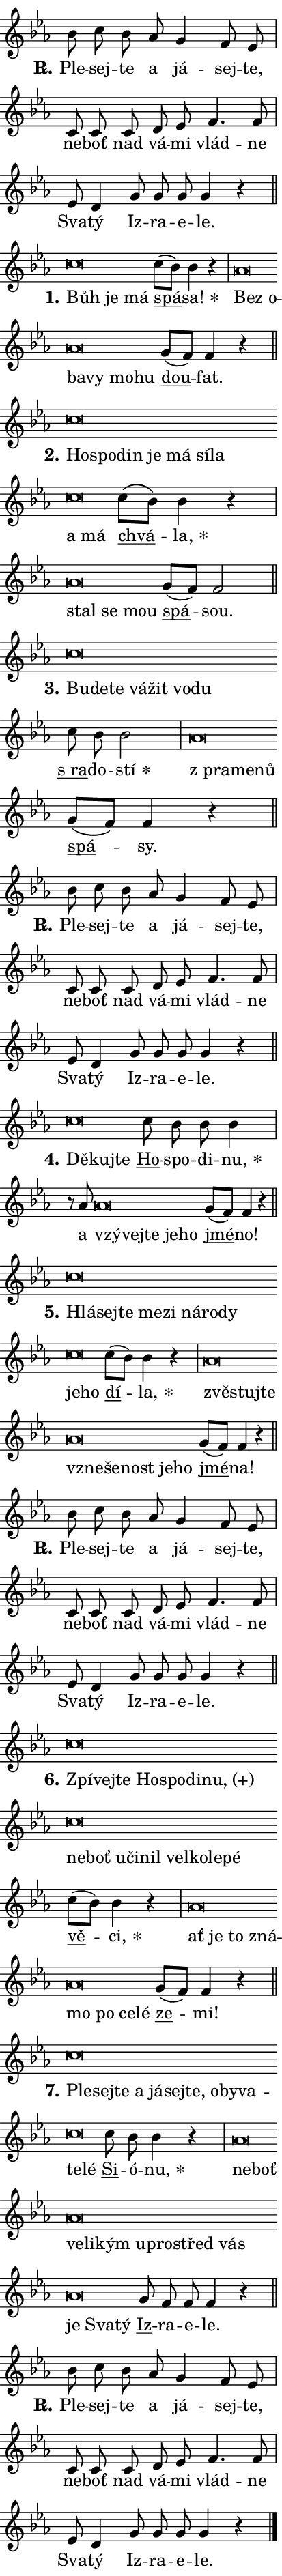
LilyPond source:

\version "2.24.0"
\header { tagline = "" }
\paper {
  indent = 0\cm
  top-margin = 0\cm
  right-margin = 0.13\cm % to fit lyric hyphens
  bottom-margin = 0\cm
  left-margin = 0\cm
  paper-width = 7\cm
  page-breaking = #ly:one-page-breaking
  system-system-spacing.basic-distance = #11
  score-system-spacing.basic-distance = #11
  ragged-last = ##f
}


%% Author: Thomas Morley
%% https://lists.gnu.org/archive/html/lilypond-user/2020-05/msg00002.html
#(define (line-position grob)
"Returns position of @var[grob} in current system:
   @code{'start}, if at first time-step
   @code{'end}, if at last time-step
   @code{'middle} otherwise
"
  (let* ((col (ly:item-get-column grob))
         (ln (ly:grob-object col 'left-neighbor))
         (rn (ly:grob-object col 'right-neighbor))
         (col-to-check-left (if (ly:grob? ln) ln col))
         (col-to-check-right (if (ly:grob? rn) rn col))
         (break-dir-left
           (and
             (ly:grob-property col-to-check-left 'non-musical #f)
             (ly:item-break-dir col-to-check-left)))
         (break-dir-right
           (and
             (ly:grob-property col-to-check-right 'non-musical #f)
             (ly:item-break-dir col-to-check-right))))
        (cond ((eqv? 1 break-dir-left) 'start)
              ((eqv? -1 break-dir-right) 'end)
              (else 'middle))))

#(define (tranparent-at-line-position vctor)
  (lambda (grob)
  "Relying on @code{line-position} select the relevant enry from @var{vctor}.
Used to determine transparency,"
    (case (line-position grob)
      ((end) (not (vector-ref vctor 0)))
      ((middle) (not (vector-ref vctor 1)))
      ((start) (not (vector-ref vctor 2))))))

noteHeadBreakVisibility =
#(define-music-function (break-visibility)(vector?)
"Makes @code{NoteHead}s transparent relying on @var{break-visibility}"
#{
  \override NoteHead.transparent =
    #(tranparent-at-line-position break-visibility)
#})

#(define delete-ledgers-for-transparent-note-heads
  (lambda (grob)
    "Reads whether a @code{NoteHead} is transparent.
If so this @code{NoteHead} is removed from @code{'note-heads} from
@var{grob}, which is supposed to be @code{LedgerLineSpanner}.
As a result ledgers are not printed for this @code{NoteHead}"
    (let* ((nhds-array (ly:grob-object grob 'note-heads))
           (nhds-list
             (if (ly:grob-array? nhds-array)
                 (ly:grob-array->list nhds-array)
                 '()))
           ;; Relies on the transparent-property being done before
           ;; Staff.LedgerLineSpanner.after-line-breaking is executed.
           ;; This is fragile ...
           (to-keep
             (remove
               (lambda (nhd)
                 (ly:grob-property nhd 'transparent #f))
               nhds-list)))
      ;; TODO find a better method to iterate over grob-arrays, similiar
      ;; to filter/remove etc for lists
      ;; For now rebuilt from scratch
      (set! (ly:grob-object grob 'note-heads)  '())
      (for-each
        (lambda (nhd)
          (ly:pointer-group-interface::add-grob grob 'note-heads nhd))
        to-keep))))

squashNotes = {
  \override NoteHead.X-extent = #'(-0.2 . 0.2)
  \override NoteHead.Y-extent = #'(-0.75 . 0)
  \override NoteHead.stencil =
    #(lambda (grob)
       (let ((pos (ly:grob-property grob 'staff-position)))
         (begin
           (if (< pos -7) (display "ERROR: Lower brevis then expected\n") (display ""))
           (if (<= pos -6) ly:text-interface::print ly:note-head::print))))
}
unSquashNotes = {
  \revert NoteHead.X-extent
  \revert NoteHead.Y-extent
  \revert NoteHead.stencil
}

hideNotes = \noteHeadBreakVisibility #begin-of-line-visible
unHideNotes = \noteHeadBreakVisibility #all-visible

% work-around for resetting accidentals
% https://lilypond.org/doc/v2.23/Documentation/notation/displaying-rhythms#unmetered-music
cadenzaMeasure = {
  \cadenzaOff
  \partial 1024 s1024
  \cadenzaOn
}

#(define-markup-command (accent layout props text) (markup?)
  "Underline accented syllable"
  (interpret-markup layout props
    #{\markup \override #'(offset . 4.3) \underline { #text }#}))

responsum = \markup \concat {
  "R" \hspace #-1.05 \path #0.1 #'((moveto 0 0.07) (lineto 0.9 0.8)) \hspace #0.05 "."
}

spaceSize = #0.6828661417322834 % exact space size for TeX Gyre Schola

\layout {
  \context {
    \Staff
    \remove "Time_signature_engraver"
    \override LedgerLineSpanner.after-line-breaking = #delete-ledgers-for-transparent-note-heads
  }
  \context {
    \Lyrics {
      \override LyricSpace.minimum-distance = \spaceSize
      \override LyricText.font-name = #"TeX Gyre Schola"
      \override LyricText.font-size = 1
      \override StanzaNumber.font-name = #"TeX Gyre Schola Bold"
      \override StanzaNumber.font-size = 1
    }
  }
  \context {
    \Score 
    \override NoteHead.text =
      #(lambda (grob) 
        (let ((pos (ly:grob-property grob 'staff-position)))
          #{\markup {
            \combine
              \halign #-0.55 \raise #(if (= pos -6) 0 0.5) \override #'(thickness . 2) \draw-line #'(3.2 . 0)
              \musicglyph "noteheads.sM1"
          }#}))
  }
}

% magnetic-lyrics.ily
%
%   written by
%     Jean Abou Samra <jean@abou-samra.fr>
%     Werner Lemberg <wl@gnu.org>
%
%   adapted by
%     Jiri Hon <jiri.hon@gmail.com>
%
% Version 2022-Apr-15

% https://www.mail-archive.com/lilypond-user@gnu.org/msg149350.html

#(define (Left_hyphen_pointer_engraver context)
   "Collect syllable-hyphen-syllable occurrences in lyrics and store
them in properties.  This engraver only looks to the left.  For
example, if the lyrics input is @code{foo -- bar}, it does the
following.

@itemize @bullet
@item
Set the @code{text} property of the @code{LyricHyphen} grob between
@q{foo} and @q{bar} to @code{foo}.

@item
Set the @code{left-hyphen} property of the @code{LyricText} grob with
text @q{foo} to the @code{LyricHyphen} grob between @q{foo} and
@q{bar}.
@end itemize

Use this auxiliary engraver in combination with the
@code{lyric-@/text::@/apply-@/magnetic-@/offset!} hook."
   (let ((hyphen #f)
         (text #f))
     (make-engraver
      (acknowledgers
       ((lyric-syllable-interface engraver grob source-engraver)
        (set! text grob)))
      (end-acknowledgers
       ((lyric-hyphen-interface engraver grob source-engraver)
        ;(when (not (grob::has-interface grob 'lyric-space-interface))
          (set! hyphen grob)));)
      ((stop-translation-timestep engraver)
       (when (and text hyphen)
         (ly:grob-set-object! text 'left-hyphen hyphen))
       (set! text #f)
       (set! hyphen #f)))))

#(define (lyric-text::apply-magnetic-offset! grob)
   "If the space between two syllables is less than the value in
property @code{LyricText@/.details@/.squash-threshold}, move the right
syllable to the left so that it gets concatenated with the left
syllable.

Use this function as a hook for
@code{LyricText@/.after-@/line-@/breaking} if the
@code{Left_@/hyphen_@/pointer_@/engraver} is active."
   (let ((hyphen (ly:grob-object grob 'left-hyphen #f)))
     (when hyphen
       (let ((left-text (ly:spanner-bound hyphen LEFT)))
         (when (grob::has-interface left-text 'lyric-syllable-interface)
           (let* ((common (ly:grob-common-refpoint grob left-text X))
                  (this-x-ext (ly:grob-extent grob common X))
                  (left-x-ext
                   (begin
                     ;; Trigger magnetism for left-text.
                     (ly:grob-property left-text 'after-line-breaking)
                     (ly:grob-extent left-text common X)))
                  ;; `delta` is the gap width between two syllables.
                  (delta (- (interval-start this-x-ext)
                            (interval-end left-x-ext)))
                  (details (ly:grob-property grob 'details))
                  (threshold (assoc-get 'squash-threshold details 0.2)))
             (when (< delta threshold)
               (let* (;; We have to manipulate the input text so that
                      ;; ligatures crossing syllable boundaries are not
                      ;; disabled.  For languages based on the Latin
                      ;; script this is essentially a beautification.
                      ;; However, for non-Western scripts it can be a
                      ;; necessity.
                      (lt (ly:grob-property left-text 'text))
                      (rt (ly:grob-property grob 'text))
                      (is-space (grob::has-interface hyphen 'lyric-space-interface))
                      (space (if is-space " " ""))
                      (extra-delta (if is-space spaceSize 0))
                      ;; Append new syllable.
                      (ltrt-space (if (and (string? lt) (string? rt))
                                (string-append lt space rt)
                                (make-concat-markup (list lt space rt))))
                      ;; Right-align `ltrt` to the right side.
                      (ltrt-space-markup (grob-interpret-markup
                               grob
                               (make-translate-markup
                                (cons (interval-length this-x-ext) 0)
                                (make-right-align-markup ltrt-space)))))
                 (begin
                   ;; Don't print `left-text`.
                   (ly:grob-set-property! left-text 'stencil #f)
                   ;; Set text and stencil (which holds all collected
                   ;; syllables so far) and shift it to the left.
                   (ly:grob-set-property! grob 'text ltrt-space)
                   (ly:grob-set-property! grob 'stencil ltrt-space-markup)
                   (ly:grob-translate-axis! grob (- (- delta extra-delta)) X))))))))))


#(define (lyric-hyphen::displace-bounds-first grob)
   ;; Make very sure this callback isn't triggered too early.
   (let ((left (ly:spanner-bound grob LEFT))
         (right (ly:spanner-bound grob RIGHT)))
     (ly:grob-property left 'after-line-breaking)
     (ly:grob-property right 'after-line-breaking)
     (ly:lyric-hyphen::print grob)))

squashThreshold = #0.4

\layout {
  \context {
    \Lyrics
    \consists #Left_hyphen_pointer_engraver
    \override LyricText.after-line-breaking =
      #lyric-text::apply-magnetic-offset!
    \override LyricHyphen.stencil = #lyric-hyphen::displace-bounds-first
    \override LyricText.details.squash-threshold = \squashThreshold
    \override LyricHyphen.minimum-distance = 0
    \override LyricHyphen.minimum-length = \squashThreshold
  }
}

squashText = \override LyricText.details.squash-threshold = 9999
unSquashText = \override LyricText.details.squash-threshold = \squashThreshold

leftText = \override LyricText.self-alignment-X = #LEFT
unLeftText = \revert LyricText.self-alignment-X

starOffset = #(lambda (grob) 
                (let ((x_offset (ly:self-alignment-interface::aligned-on-x-parent grob)))
                  (if (= x_offset 0) 0 (+ x_offset 1.2))))

star = #(define-music-function (syllable)(string?)
"Append star separator at the end of a syllable"
#{
  \once \override LyricText.X-offset = #starOffset
  \lyricmode { \markup {
    #syllable
    \override #'((font-name . "TeX Gyre Schola Bold")) \hspace #0.2 \lower #0.65 \larger "*"
  } }
#})

starAccent = #(define-music-function (syllable)(string?)
"Append star separator at the end of a syllable and make accent"
#{
  \once \override LyricText.X-offset = #starOffset
  \lyricmode { \markup {
    \accent #syllable
    \override #'((font-name . "TeX Gyre Schola Bold")) \hspace #0.2 \lower #0.65 \larger "*"
  } }
#})

breath = #(define-music-function (syllable)(string?)
"Append breathing indicator at the end of a syllable"
#{
  \lyricmode { \markup { #syllable "+" } }
#})

optionalBreath = #(define-music-function (syllable)(string?)
"Append optional breathing indicator at the end of a syllable"
#{
  \lyricmode { \markup { #syllable "(+)" } }
#})


\score {
    <<
        \new Voice = "melody" { \cadenzaOn \key es \major \relative { bes'8 c bes as g4 f8 es \cadenzaMeasure \bar "|" c c \bar "" c d es \bar "" f4. f8 \cadenzaMeasure \bar "|" es d4 \bar "" g8 g g g4 r \cadenzaMeasure \bar "||" \break } }
        \new Lyrics \lyricsto "melody" { \lyricmode { \set stanza = \responsum
Ple -- sej -- te a já -- sej -- te, ne -- boť nad vá -- mi vlád -- ne Sva -- tý Iz -- ra -- e -- le. } }
    >>
    \layout {}
}

\score {
    <<
        \new Voice = "melody" { \cadenzaOn \key es \major \relative { \squashNotes c''\breve*1/16 \hideNotes \breve*1/16 \breve*1/16 \bar "" \unHideNotes \unSquashNotes \bar "" c8[( bes)] bes4 r \cadenzaMeasure \bar "|" \squashNotes as\breve*1/16 \hideNotes \breve*1/16 \bar "" \breve*1/16 \bar "" \breve*1/16 \bar "" \breve*1/16 \breve*1/16 \bar "" \unHideNotes \unSquashNotes \bar "" g8[( f)] f4 r \cadenzaMeasure \bar "||" \break } }
        \new Lyrics \lyricsto "melody" { \lyricmode { \set stanza = "1."
\leftText Bůh \squashText je má \unLeftText \unSquashText \markup \accent spá -- \star sa! \leftText Bez \squashText o -- ba -- vy mo -- hu \unLeftText \unSquashText \markup \accent dou -- fat. } }
    >>
    \layout {}
}

\score {
    <<
        \new Voice = "melody" { \cadenzaOn \key es \major \relative { \squashNotes c''\breve*1/16 \hideNotes \breve*1/16 \bar "" \breve*1/16 \bar "" \breve*1/16 \bar "" \breve*1/16 \bar "" \breve*1/16 \bar "" \breve*1/16 \bar "" \breve*1/16 \breve*1/16 \bar "" \unHideNotes \unSquashNotes \bar "" c8[( bes)] bes4 r \cadenzaMeasure \bar "|" \squashNotes as\breve*1/16 \hideNotes \breve*1/16 \breve*1/16 \bar "" \unHideNotes \unSquashNotes \bar "" g8[( f)] f2 \cadenzaMeasure \bar "||" \break } }
        \new Lyrics \lyricsto "melody" { \lyricmode { \set stanza = "2."
\leftText Ho -- \squashText spo -- din je má sí -- la a má \unLeftText \unSquashText \markup \accent chvá -- \star la, \leftText stal \squashText se mou \unLeftText \unSquashText \markup \accent spá -- sou. } }
    >>
    \layout {}
}

\score {
    <<
        \new Voice = "melody" { \cadenzaOn \key es \major \relative { \squashNotes c''\breve*1/16 \hideNotes \breve*1/16 \bar "" \breve*1/16 \bar "" \breve*1/16 \bar "" \breve*1/16 \bar "" \breve*1/16 \breve*1/16 \bar "" \unHideNotes \unSquashNotes \bar "" c8 bes bes2 \cadenzaMeasure \bar "|" \squashNotes as\breve*1/16 \hideNotes \breve*1/16 \breve*1/16 \bar "" \unHideNotes \unSquashNotes \bar "" g8[( f)] f4 r \cadenzaMeasure \bar "||" \break } }
        \new Lyrics \lyricsto "melody" { \lyricmode { \set stanza = "3."
\leftText Bu -- \squashText de -- te vá -- žit vo -- du \unLeftText \unSquashText \markup \accent "s ra" -- do -- \star stí \leftText "z pra" -- \squashText me -- nů \unLeftText \unSquashText \markup \accent spá -- sy. } }
    >>
    \layout {}
}

\score {
    <<
        \new Voice = "melody" { \cadenzaOn \key es \major \relative { bes'8 c bes as g4 f8 es \cadenzaMeasure \bar "|" c c \bar "" c d es \bar "" f4. f8 \cadenzaMeasure \bar "|" es d4 \bar "" g8 g g g4 r \cadenzaMeasure \bar "||" \break } }
        \new Lyrics \lyricsto "melody" { \lyricmode { \set stanza = \responsum
Ple -- sej -- te a já -- sej -- te, ne -- boť nad vá -- mi vlád -- ne Sva -- tý Iz -- ra -- e -- le. } }
    >>
    \layout {}
}

\score {
    <<
        \new Voice = "melody" { \cadenzaOn \key es \major \relative { \squashNotes c''\breve*1/16 \hideNotes \breve*1/16 \breve*1/16 \bar "" \unHideNotes \unSquashNotes \bar "" c8 bes bes bes4 \cadenzaMeasure \bar "|" r8 as \squashNotes as\breve*1/16 \hideNotes \breve*1/16 \bar "" \breve*1/16 \bar "" \breve*1/16 \breve*1/16 \bar "" \unHideNotes \unSquashNotes \bar "" g8[( f)] f4 r \cadenzaMeasure \bar "||" \break } }
        \new Lyrics \lyricsto "melody" { \lyricmode { \set stanza = "4."
\leftText Dě -- \squashText kuj -- te \unLeftText \unSquashText \markup \accent Ho -- spo -- di -- \star nu, a \leftText vzý -- \squashText vej -- te je -- ho \unLeftText \unSquashText \markup \accent jmé -- no! } }
    >>
    \layout {}
}

\score {
    <<
        \new Voice = "melody" { \cadenzaOn \key es \major \relative { \squashNotes c''\breve*1/16 \hideNotes \breve*1/16 \bar "" \breve*1/16 \bar "" \breve*1/16 \bar "" \breve*1/16 \bar "" \breve*1/16 \bar "" \breve*1/16 \bar "" \breve*1/16 \bar "" \breve*1/16 \breve*1/16 \bar "" \unHideNotes \unSquashNotes \bar "" c8[( bes)] bes4 r \cadenzaMeasure \bar "|" \squashNotes as\breve*1/16 \hideNotes \breve*1/16 \bar "" \breve*1/16 \bar "" \breve*1/16 \bar "" \breve*1/16 \bar "" \breve*1/16 \bar "" \breve*1/16 \breve*1/16 \bar "" \unHideNotes \unSquashNotes \bar "" g8[( f)] f4 r \cadenzaMeasure \bar "||" \break } }
        \new Lyrics \lyricsto "melody" { \lyricmode { \set stanza = "5."
\leftText Hlá -- \squashText sej -- te me -- zi ná -- ro -- dy je -- ho \unLeftText \unSquashText \markup \accent dí -- \star la, \leftText zvě -- \squashText stuj -- te vzne -- še -- nost je -- ho \unLeftText \unSquashText \markup \accent jmé -- na! } }
    >>
    \layout {}
}

\score {
    <<
        \new Voice = "melody" { \cadenzaOn \key es \major \relative { bes'8 c bes as g4 f8 es \cadenzaMeasure \bar "|" c c \bar "" c d es \bar "" f4. f8 \cadenzaMeasure \bar "|" es d4 \bar "" g8 g g g4 r \cadenzaMeasure \bar "||" \break } }
        \new Lyrics \lyricsto "melody" { \lyricmode { \set stanza = \responsum
Ple -- sej -- te a já -- sej -- te, ne -- boť nad vá -- mi vlád -- ne Sva -- tý Iz -- ra -- e -- le. } }
    >>
    \layout {}
}

\score {
    <<
        \new Voice = "melody" { \cadenzaOn \key es \major \relative { \squashNotes c''\breve*1/16 \hideNotes \breve*1/16 \bar "" \breve*1/16 \bar "" \breve*1/16 \bar "" \breve*1/16 \bar "" \breve*1/16 \bar "" \breve*1/16 \bar "" \breve*1/16 \bar "" \breve*1/16 \bar "" \breve*1/16 \bar "" \breve*1/16 \bar "" \breve*1/16 \bar "" \breve*1/16 \bar "" \breve*1/16 \bar "" \breve*1/16 \breve*1/16 \bar "" \unHideNotes \unSquashNotes \bar "" c8[( bes)] bes4 r \cadenzaMeasure \bar "|" \squashNotes as\breve*1/16 \hideNotes \breve*1/16 \bar "" \breve*1/16 \bar "" \breve*1/16 \bar "" \breve*1/16 \bar "" \breve*1/16 \bar "" \breve*1/16 \breve*1/16 \bar "" \unHideNotes \unSquashNotes \bar "" g8[( f)] f4 r \cadenzaMeasure \bar "||" \break } }
        \new Lyrics \lyricsto "melody" { \lyricmode { \set stanza = "6."
\leftText Zpí -- \squashText vej -- te Ho -- spo -- di -- \optionalBreath nu, ne -- boť u -- či -- nil vel -- ko -- le -- pé \unLeftText \unSquashText \markup \accent vě -- \star ci, \leftText ať \squashText je to zná -- mo po ce -- lé \unLeftText \unSquashText \markup \accent ze -- mi! } }
    >>
    \layout {}
}

\score {
    <<
        \new Voice = "melody" { \cadenzaOn \key es \major \relative { \squashNotes c''\breve*1/16 \hideNotes \breve*1/16 \bar "" \breve*1/16 \bar "" \breve*1/16 \bar "" \breve*1/16 \bar "" \breve*1/16 \bar "" \breve*1/16 \bar "" \breve*1/16 \bar "" \breve*1/16 \bar "" \breve*1/16 \bar "" \breve*1/16 \breve*1/16 \bar "" \unHideNotes \unSquashNotes \bar "" c8 bes bes4 r \cadenzaMeasure \bar "|" \squashNotes as\breve*1/16 \hideNotes \breve*1/16 \bar "" \breve*1/16 \bar "" \breve*1/16 \bar "" \breve*1/16 \bar "" \breve*1/16 \bar "" \breve*1/16 \bar "" \breve*1/16 \bar "" \breve*1/16 \bar "" \breve*1/16 \bar "" \breve*1/16 \breve*1/16 \bar "" \unHideNotes \unSquashNotes \bar "" g8 f f f4 r \cadenzaMeasure \bar "||" \break } }
        \new Lyrics \lyricsto "melody" { \lyricmode { \set stanza = "7."
\leftText Ple -- \squashText sej -- te a já -- sej -- te, o -- by -- va -- te -- lé \unLeftText \unSquashText \markup \accent Si -- ó -- \star nu, \leftText ne -- \squashText boť ve -- li -- kým u -- pro -- střed vás je Sva -- tý \unLeftText \unSquashText \markup \accent Iz -- ra -- e -- le. } }
    >>
    \layout {}
}

\score {
    <<
        \new Voice = "melody" { \cadenzaOn \key es \major \relative { bes'8 c bes as g4 f8 es \cadenzaMeasure \bar "|" c c \bar "" c d es \bar "" f4. f8 \cadenzaMeasure \bar "|" es d4 \bar "" g8 g g g4 r \cadenzaMeasure \bar "||" \break } \bar "|." }
        \new Lyrics \lyricsto "melody" { \lyricmode { \set stanza = \responsum
Ple -- sej -- te a já -- sej -- te, ne -- boť nad vá -- mi vlád -- ne Sva -- tý Iz -- ra -- e -- le. } }
    >>
    \layout {}
}
